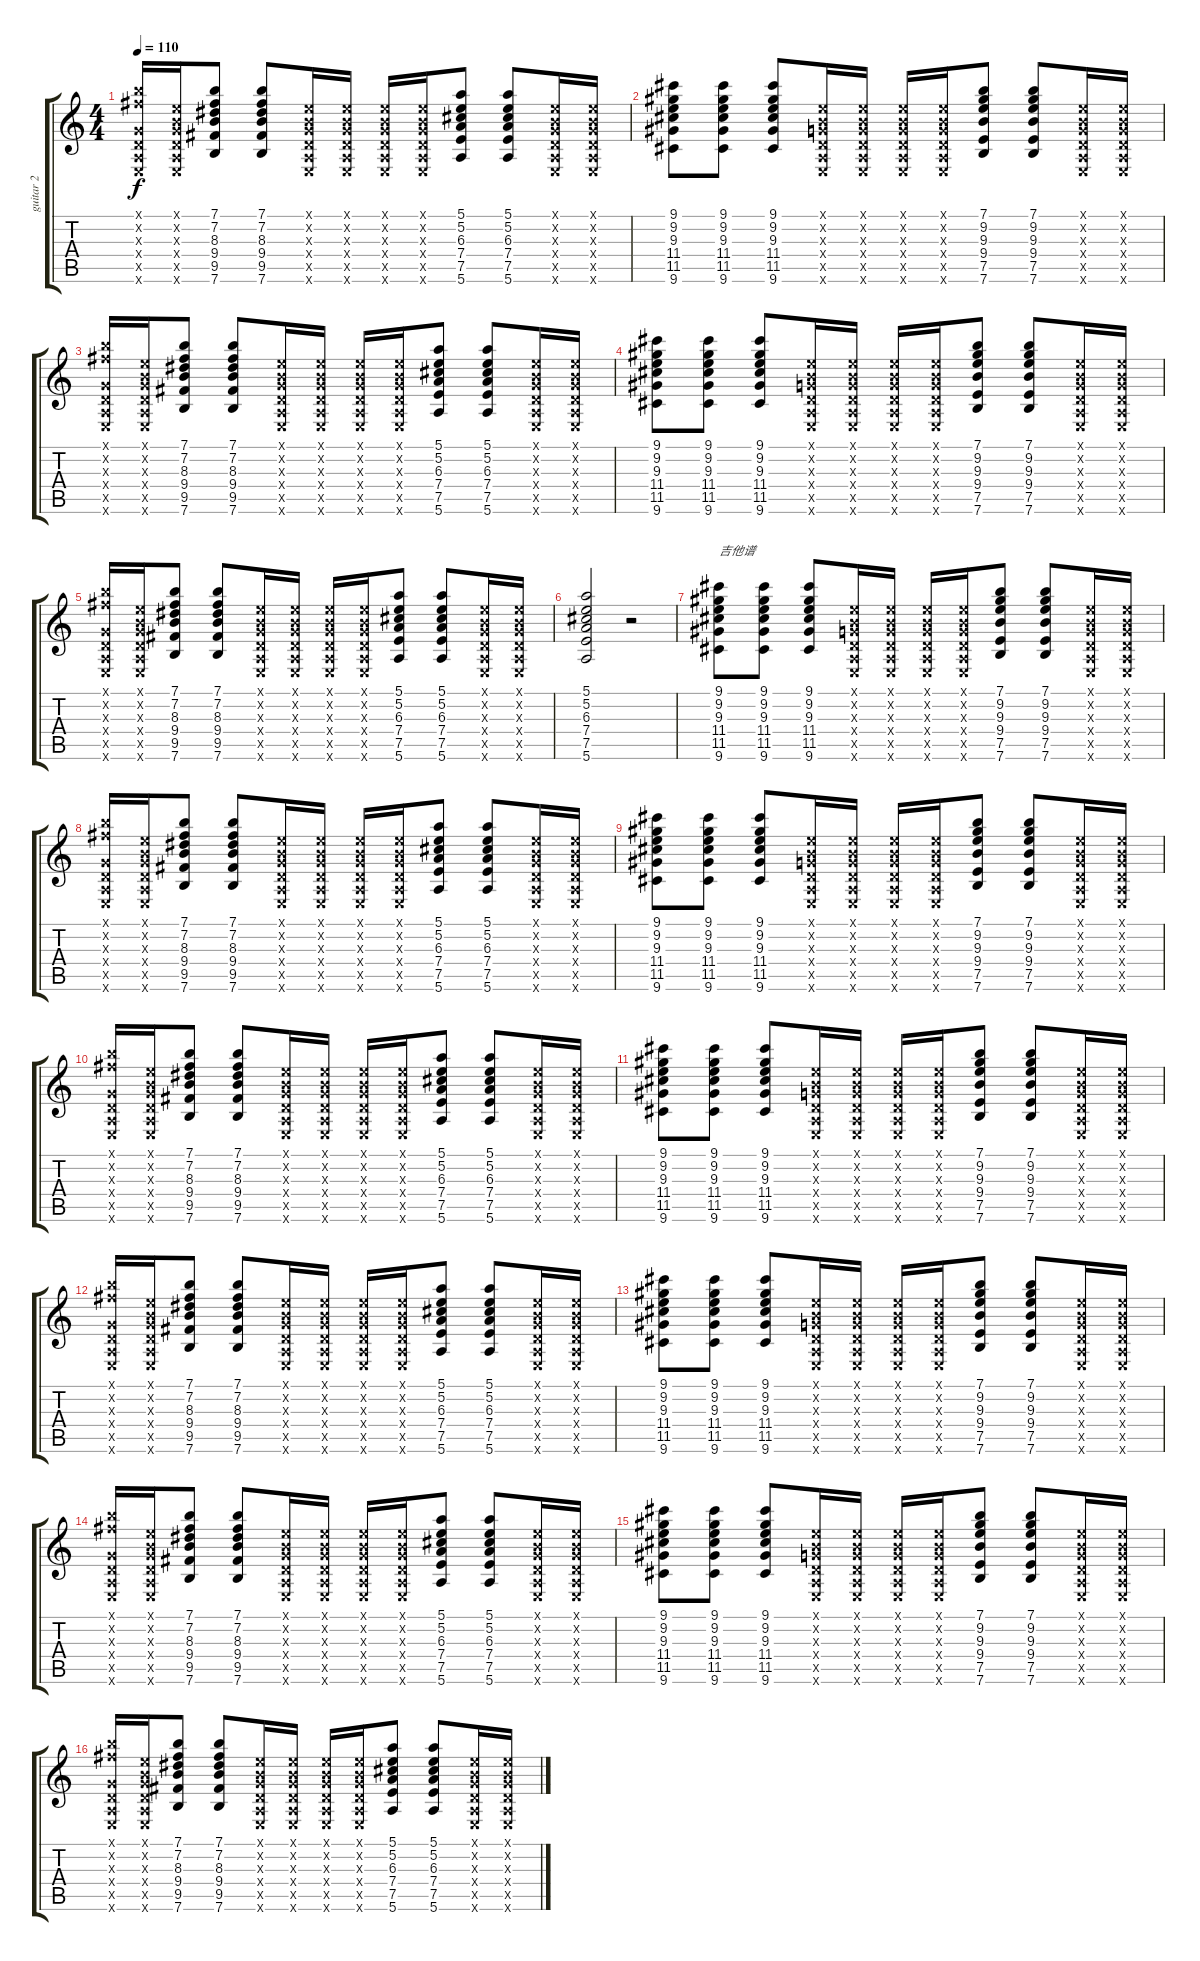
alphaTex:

\track ("guitar 2" "guitar 2") {instrument distortionguitar}
\staff {score tabs}
\tuning (E4 B3 G3 D3 A2 E2) {hide}
\ts (4 4)
\tempo 110
\clef g2
\ks c
(7.1{x} 7.2{x} 0.3{x} 0.4{x} 0.5{x} 0.6{x}).16{dy f} (0.1{x} 0.2{x} 0.3{x} 0.4{x} 0.5{x} 0.6{x}).16 (7.1 7.2 8.3 9.4 9.5 7.6).8 (7.1 7.2 8.3 9.4 9.5 7.6).8 (0.1{x} 0.2{x} 0.3{x} 0.4{x} 0.5{x} 0.6{x}).16 (0.1{x} 0.2{x} 0.3{x} 0.4{x} 0.5{x} 0.6{x}).16 (0.1{x} 0.2{x} 0.3{x} 0.4{x} 0.5{x} 0.6{x}).16 (0.1{x} 0.2{x} 0.3{x} 0.4{x} 0.5{x} 0.6{x}).16 (5.1 5.2 6.3 7.4 7.5 5.6).8 (5.1 5.2 6.3 7.4 7.5 5.6).8 (0.1{x} 0.2{x} 0.3{x} 0.4{x} 0.5{x} 0.6{x}).16 (0.1{x} 0.2{x} 0.3{x} 0.4{x} 0.5{x} 0.6{x}).16 |
(9.1 9.2 9.3 11.4 11.5 9.6).8 (9.1 9.2 9.3 11.4 11.5 9.6).8 (9.1 9.2 9.3 11.4 11.5 9.6).8 (0.1{x} 0.2{x} 0.3{x} 0.4{x} 0.5{x} 0.6{x}).16 (0.1{x} 0.2{x} 0.3{x} 0.4{x} 0.5{x} 0.6{x}).16 (0.1{x} 0.2{x} 0.3{x} 0.4{x} 0.5{x} 0.6{x}).16 (0.1{x} 0.2{x} 0.3{x} 0.4{x} 0.5{x} 0.6{x}).16 (7.1 9.2 9.3 9.4 7.5 7.6).8 (7.1 9.2 9.3 9.4 7.5 7.6).8 (0.1{x} 0.2{x} 0.3{x} 0.4{x} 0.5{x} 0.6{x}).16 (0.1{x} 0.2{x} 0.3{x} 0.4{x} 0.5{x} 0.6{x}).16 |
(7.1{x} 7.2{x} 0.3{x} 0.4{x} 0.5{x} 0.6{x}).16 (0.1{x} 0.2{x} 0.3{x} 0.4{x} 0.5{x} 0.6{x}).16 (7.1 7.2 8.3 9.4 9.5 7.6).8 (7.1 7.2 8.3 9.4 9.5 7.6).8 (0.1{x} 0.2{x} 0.3{x} 0.4{x} 0.5{x} 0.6{x}).16 (0.1{x} 0.2{x} 0.3{x} 0.4{x} 0.5{x} 0.6{x}).16 (0.1{x} 0.2{x} 0.3{x} 0.4{x} 0.5{x} 0.6{x}).16 (0.1{x} 0.2{x} 0.3{x} 0.4{x} 0.5{x} 0.6{x}).16 (5.1 5.2 6.3 7.4 7.5 5.6).8 (5.1 5.2 6.3 7.4 7.5 5.6).8 (0.1{x} 0.2{x} 0.3{x} 0.4{x} 0.5{x} 0.6{x}).16 (0.1{x} 0.2{x} 0.3{x} 0.4{x} 0.5{x} 0.6{x}).16 |
(9.1 9.2 9.3 11.4 11.5 9.6).8 (9.1 9.2 9.3 11.4 11.5 9.6).8 (9.1 9.2 9.3 11.4 11.5 9.6).8 (0.1{x} 0.2{x} 0.3{x} 0.4{x} 0.5{x} 0.6{x}).16 (0.1{x} 0.2{x} 0.3{x} 0.4{x} 0.5{x} 0.6{x}).16 (0.1{x} 0.2{x} 0.3{x} 0.4{x} 0.5{x} 0.6{x}).16 (0.1{x} 0.2{x} 0.3{x} 0.4{x} 0.5{x} 0.6{x}).16 (7.1 9.2 9.3 9.4 7.5 7.6).8 (7.1 9.2 9.3 9.4 7.5 7.6).8 (0.1{x} 0.2{x} 0.3{x} 0.4{x} 0.5{x} 0.6{x}).16 (0.1{x} 0.2{x} 0.3{x} 0.4{x} 0.5{x} 0.6{x}).16 |
(7.1{x} 7.2{x} 0.3{x} 0.4{x} 0.5{x} 0.6{x}).16 (0.1{x} 0.2{x} 0.3{x} 0.4{x} 0.5{x} 0.6{x}).16 (7.1 7.2 8.3 9.4 9.5 7.6).8 (7.1 7.2 8.3 9.4 9.5 7.6).8 (0.1{x} 0.2{x} 0.3{x} 0.4{x} 0.5{x} 0.6{x}).16 (0.1{x} 0.2{x} 0.3{x} 0.4{x} 0.5{x} 0.6{x}).16 (0.1{x} 0.2{x} 0.3{x} 0.4{x} 0.5{x} 0.6{x}).16 (0.1{x} 0.2{x} 0.3{x} 0.4{x} 0.5{x} 0.6{x}).16 (5.1 5.2 6.3 7.4 7.5 5.6).8 (5.1 5.2 6.3 7.4 7.5 5.6).8 (0.1{x} 0.2{x} 0.3{x} 0.4{x} 0.5{x} 0.6{x}).16 (0.1{x} 0.2{x} 0.3{x} 0.4{x} 0.5{x} 0.6{x}).16 |
(5.1 5.2 6.3 7.4 7.5 5.6).2 r.2 |
(9.1 9.2 9.3 11.4 11.5 9.6).8{txt "吉他谱"} (9.1 9.2 9.3 11.4 11.5 9.6).8 (9.1 9.2 9.3 11.4 11.5 9.6).8 (0.1{x} 0.2{x} 0.3{x} 0.4{x} 0.5{x} 0.6{x}).16 (0.1{x} 0.2{x} 0.3{x} 0.4{x} 0.5{x} 0.6{x}).16 (0.1{x} 0.2{x} 0.3{x} 0.4{x} 0.5{x} 0.6{x}).16 (0.1{x} 0.2{x} 0.3{x} 0.4{x} 0.5{x} 0.6{x}).16 (7.1 9.2 9.3 9.4 7.5 7.6).8 (7.1 9.2 9.3 9.4 7.5 7.6).8 (0.1{x} 0.2{x} 0.3{x} 0.4{x} 0.5{x} 0.6{x}).16 (0.1{x} 0.2{x} 0.3{x} 0.4{x} 0.5{x} 0.6{x}).16 |
(7.1{x} 7.2{x} 0.3{x} 0.4{x} 0.5{x} 0.6{x}).16 (0.1{x} 0.2{x} 0.3{x} 0.4{x} 0.5{x} 0.6{x}).16 (7.1 7.2 8.3 9.4 9.5 7.6).8 (7.1 7.2 8.3 9.4 9.5 7.6).8 (0.1{x} 0.2{x} 0.3{x} 0.4{x} 0.5{x} 0.6{x}).16 (0.1{x} 0.2{x} 0.3{x} 0.4{x} 0.5{x} 0.6{x}).16 (0.1{x} 0.2{x} 0.3{x} 0.4{x} 0.5{x} 0.6{x}).16 (0.1{x} 0.2{x} 0.3{x} 0.4{x} 0.5{x} 0.6{x}).16 (5.1 5.2 6.3 7.4 7.5 5.6).8 (5.1 5.2 6.3 7.4 7.5 5.6).8 (0.1{x} 0.2{x} 0.3{x} 0.4{x} 0.5{x} 0.6{x}).16 (0.1{x} 0.2{x} 0.3{x} 0.4{x} 0.5{x} 0.6{x}).16 |
(9.1 9.2 9.3 11.4 11.5 9.6).8 (9.1 9.2 9.3 11.4 11.5 9.6).8 (9.1 9.2 9.3 11.4 11.5 9.6).8 (0.1{x} 0.2{x} 0.3{x} 0.4{x} 0.5{x} 0.6{x}).16 (0.1{x} 0.2{x} 0.3{x} 0.4{x} 0.5{x} 0.6{x}).16 (0.1{x} 0.2{x} 0.3{x} 0.4{x} 0.5{x} 0.6{x}).16 (0.1{x} 0.2{x} 0.3{x} 0.4{x} 0.5{x} 0.6{x}).16 (7.1 9.2 9.3 9.4 7.5 7.6).8 (7.1 9.2 9.3 9.4 7.5 7.6).8 (0.1{x} 0.2{x} 0.3{x} 0.4{x} 0.5{x} 0.6{x}).16 (0.1{x} 0.2{x} 0.3{x} 0.4{x} 0.5{x} 0.6{x}).16 |
(7.1{x} 7.2{x} 0.3{x} 0.4{x} 0.5{x} 0.6{x}).16 (0.1{x} 0.2{x} 0.3{x} 0.4{x} 0.5{x} 0.6{x}).16 (7.1 7.2 8.3 9.4 9.5 7.6).8 (7.1 7.2 8.3 9.4 9.5 7.6).8 (0.1{x} 0.2{x} 0.3{x} 0.4{x} 0.5{x} 0.6{x}).16 (0.1{x} 0.2{x} 0.3{x} 0.4{x} 0.5{x} 0.6{x}).16 (0.1{x} 0.2{x} 0.3{x} 0.4{x} 0.5{x} 0.6{x}).16 (0.1{x} 0.2{x} 0.3{x} 0.4{x} 0.5{x} 0.6{x}).16 (5.1 5.2 6.3 7.4 7.5 5.6).8 (5.1 5.2 6.3 7.4 7.5 5.6).8 (0.1{x} 0.2{x} 0.3{x} 0.4{x} 0.5{x} 0.6{x}).16 (0.1{x} 0.2{x} 0.3{x} 0.4{x} 0.5{x} 0.6{x}).16 |
(9.1 9.2 9.3 11.4 11.5 9.6).8 (9.1 9.2 9.3 11.4 11.5 9.6).8 (9.1 9.2 9.3 11.4 11.5 9.6).8 (0.1{x} 0.2{x} 0.3{x} 0.4{x} 0.5{x} 0.6{x}).16 (0.1{x} 0.2{x} 0.3{x} 0.4{x} 0.5{x} 0.6{x}).16 (0.1{x} 0.2{x} 0.3{x} 0.4{x} 0.5{x} 0.6{x}).16 (0.1{x} 0.2{x} 0.3{x} 0.4{x} 0.5{x} 0.6{x}).16 (7.1 9.2 9.3 9.4 7.5 7.6).8 (7.1 9.2 9.3 9.4 7.5 7.6).8 (0.1{x} 0.2{x} 0.3{x} 0.4{x} 0.5{x} 0.6{x}).16 (0.1{x} 0.2{x} 0.3{x} 0.4{x} 0.5{x} 0.6{x}).16 |
(7.1{x} 7.2{x} 0.3{x} 0.4{x} 0.5{x} 0.6{x}).16 (0.1{x} 0.2{x} 0.3{x} 0.4{x} 0.5{x} 0.6{x}).16 (7.1 7.2 8.3 9.4 9.5 7.6).8 (7.1 7.2 8.3 9.4 9.5 7.6).8 (0.1{x} 0.2{x} 0.3{x} 0.4{x} 0.5{x} 0.6{x}).16 (0.1{x} 0.2{x} 0.3{x} 0.4{x} 0.5{x} 0.6{x}).16 (0.1{x} 0.2{x} 0.3{x} 0.4{x} 0.5{x} 0.6{x}).16 (0.1{x} 0.2{x} 0.3{x} 0.4{x} 0.5{x} 0.6{x}).16 (5.1 5.2 6.3 7.4 7.5 5.6).8 (5.1 5.2 6.3 7.4 7.5 5.6).8 (0.1{x} 0.2{x} 0.3{x} 0.4{x} 0.5{x} 0.6{x}).16 (0.1{x} 0.2{x} 0.3{x} 0.4{x} 0.5{x} 0.6{x}).16 |
(9.1 9.2 9.3 11.4 11.5 9.6).8 (9.1 9.2 9.3 11.4 11.5 9.6).8 (9.1 9.2 9.3 11.4 11.5 9.6).8 (0.1{x} 0.2{x} 0.3{x} 0.4{x} 0.5{x} 0.6{x}).16 (0.1{x} 0.2{x} 0.3{x} 0.4{x} 0.5{x} 0.6{x}).16 (0.1{x} 0.2{x} 0.3{x} 0.4{x} 0.5{x} 0.6{x}).16 (0.1{x} 0.2{x} 0.3{x} 0.4{x} 0.5{x} 0.6{x}).16 (7.1 9.2 9.3 9.4 7.5 7.6).8 (7.1 9.2 9.3 9.4 7.5 7.6).8 (0.1{x} 0.2{x} 0.3{x} 0.4{x} 0.5{x} 0.6{x}).16 (0.1{x} 0.2{x} 0.3{x} 0.4{x} 0.5{x} 0.6{x}).16 |
(7.1{x} 7.2{x} 0.3{x} 0.4{x} 0.5{x} 0.6{x}).16 (0.1{x} 0.2{x} 0.3{x} 0.4{x} 0.5{x} 0.6{x}).16 (7.1 7.2 8.3 9.4 9.5 7.6).8 (7.1 7.2 8.3 9.4 9.5 7.6).8 (0.1{x} 0.2{x} 0.3{x} 0.4{x} 0.5{x} 0.6{x}).16 (0.1{x} 0.2{x} 0.3{x} 0.4{x} 0.5{x} 0.6{x}).16 (0.1{x} 0.2{x} 0.3{x} 0.4{x} 0.5{x} 0.6{x}).16 (0.1{x} 0.2{x} 0.3{x} 0.4{x} 0.5{x} 0.6{x}).16 (5.1 5.2 6.3 7.4 7.5 5.6).8 (5.1 5.2 6.3 7.4 7.5 5.6).8 (0.1{x} 0.2{x} 0.3{x} 0.4{x} 0.5{x} 0.6{x}).16 (0.1{x} 0.2{x} 0.3{x} 0.4{x} 0.5{x} 0.6{x}).16 |
(9.1 9.2 9.3 11.4 11.5 9.6).8 (9.1 9.2 9.3 11.4 11.5 9.6).8 (9.1 9.2 9.3 11.4 11.5 9.6).8 (0.1{x} 0.2{x} 0.3{x} 0.4{x} 0.5{x} 0.6{x}).16 (0.1{x} 0.2{x} 0.3{x} 0.4{x} 0.5{x} 0.6{x}).16 (0.1{x} 0.2{x} 0.3{x} 0.4{x} 0.5{x} 0.6{x}).16 (0.1{x} 0.2{x} 0.3{x} 0.4{x} 0.5{x} 0.6{x}).16 (7.1 9.2 9.3 9.4 7.5 7.6).8 (7.1 9.2 9.3 9.4 7.5 7.6).8 (0.1{x} 0.2{x} 0.3{x} 0.4{x} 0.5{x} 0.6{x}).16 (0.1{x} 0.2{x} 0.3{x} 0.4{x} 0.5{x} 0.6{x}).16 |
(7.1{x} 7.2{x} 0.3{x} 0.4{x} 0.5{x} 0.6{x}).16 (0.1{x} 0.2{x} 0.3{x} 0.4{x} 0.5{x} 0.6{x}).16 (7.1 7.2 8.3 9.4 9.5 7.6).8 (7.1 7.2 8.3 9.4 9.5 7.6).8 (0.1{x} 0.2{x} 0.3{x} 0.4{x} 0.5{x} 0.6{x}).16 (0.1{x} 0.2{x} 0.3{x} 0.4{x} 0.5{x} 0.6{x}).16 (0.1{x} 0.2{x} 0.3{x} 0.4{x} 0.5{x} 0.6{x}).16 (0.1{x} 0.2{x} 0.3{x} 0.4{x} 0.5{x} 0.6{x}).16 (5.1 5.2 6.3 7.4 7.5 5.6).8 (5.1 5.2 6.3 7.4 7.5 5.6).8 (0.1{x} 0.2{x} 0.3{x} 0.4{x} 0.5{x} 0.6{x}).16 (0.1{x} 0.2{x} 0.3{x} 0.4{x} 0.5{x} 0.6{x}).16
